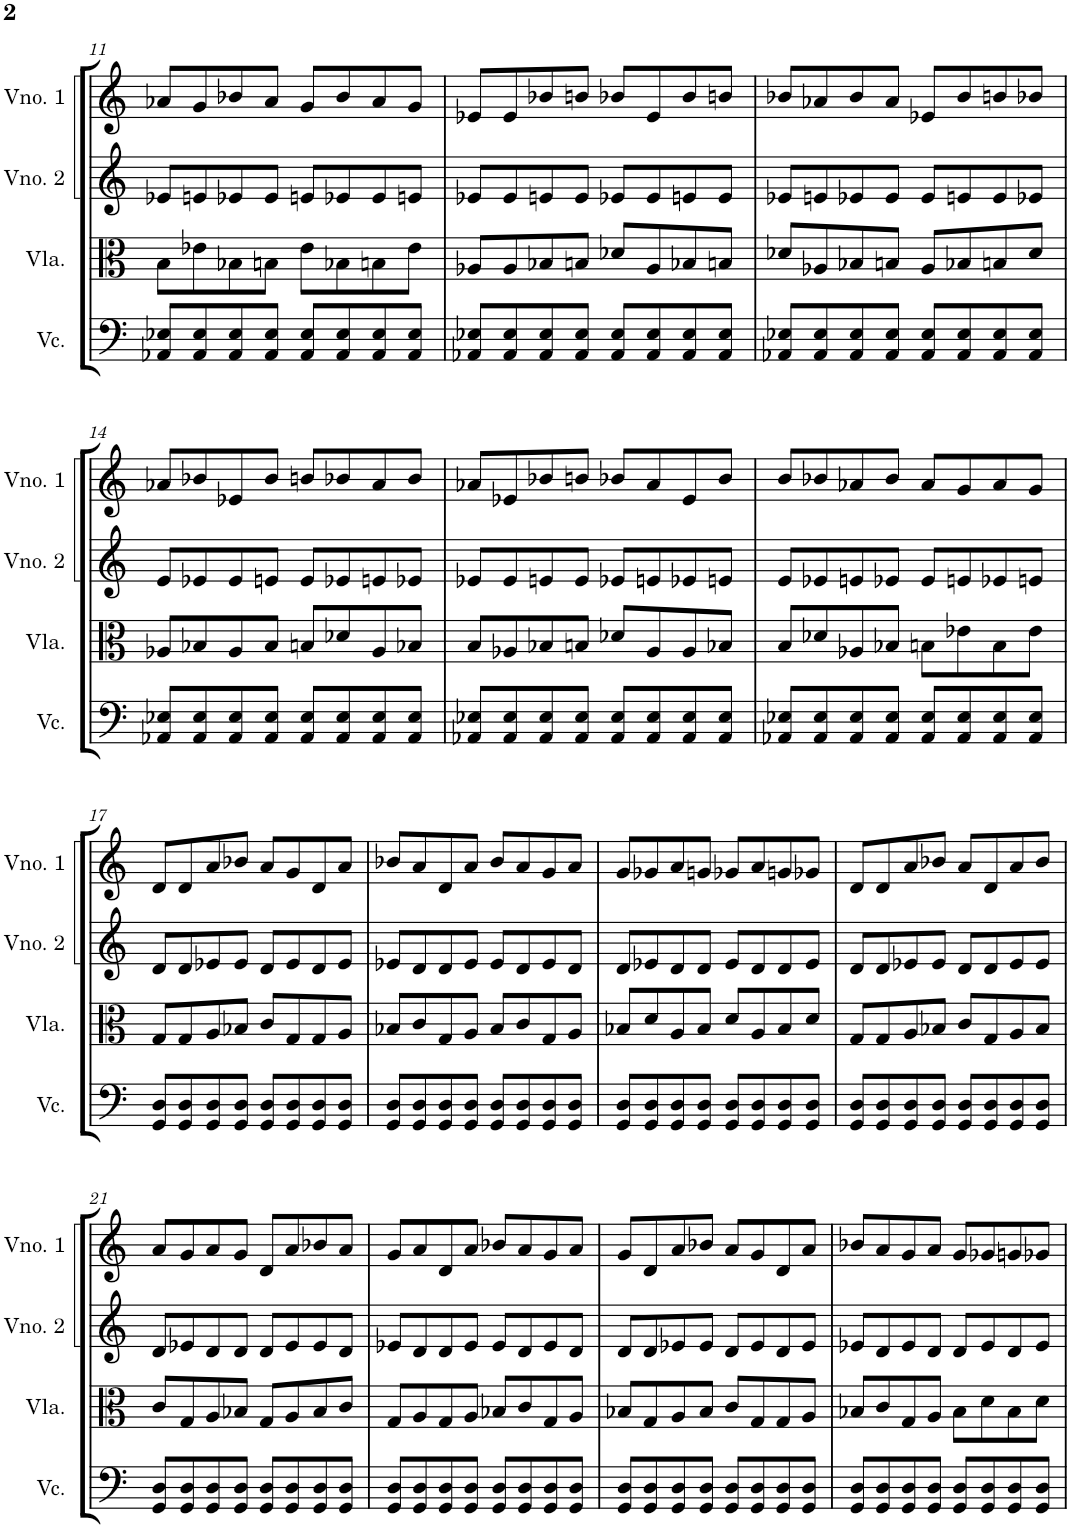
**kern	**kern	**kern	**kern
*part4	*part3	*part2	*part1
*staff4	*staff3	*staff2	*staff1
*I"Violoncelo	*I"Viola	*I"Violino 2	*I"Violino 1
*I'Vc.	*I'Vla.	*I'Vno. 2	*I'Vno. 1
!!LO:PB:g=z
*clefF4	*clefC3	*clefG2	*clefG2
*k[]	*k[]	*k[]	*k[]
*M4/4	*M4/4	*M4/4	*M4/4
=11	=11	=11	=11
8AA-X/ 8E-X/L	8B\L	8e-X/L	8a-X/L
8AA-/ 8E-/	8e-X\	8en/	8g/
8AA-/ 8E-/	8B-X\	8e-X/	8b-X/
8AA-/ 8E-/J	8Bn\J	8e-/J	8a-/J
8AA-/ 8E-/L	8e-\L	8en/L	8g/L
8AA-/ 8E-/	8B-X\	8e-X/	8b-/
8AA-/ 8E-/	8Bn\	8e-/	8a-/
8AA-/ 8E-/J	8e-\J	8en/J	8g/J
=12	=12	=12	=12
8AA-X/ 8E-X/L	8A-X/L	8e-X/L	8e-X/L
8AA-/ 8E-/	8A-/	8e-/	8e-/
8AA-/ 8E-/	8B-X/	8en/	8b-X/
8AA-/ 8E-/J	8Bn/J	8e/J	8bn/J
8AA-/ 8E-/L	8d-X/L	8e-X/L	8b-X/L
8AA-/ 8E-/	8A-/	8e-/	8e-/
8AA-/ 8E-/	8B-X/	8en/	8b-/
8AA-/ 8E-/J	8Bn/J	8e/J	8bn/J
=13	=13	=13	=13
8AA-X/ 8E-X/L	8d-X/L	8e-X/L	8b-X/L
8AA-/ 8E-/	8A-X/	8en/	8a-X/
8AA-/ 8E-/	8B-X/	8e-X/	8b-/
8AA-/ 8E-/J	8Bn/J	8e-/J	8a-/J
8AA-/ 8E-/L	8A-/L	8e-/L	8e-X/L
8AA-/ 8E-/	8B-X/	8en/	8b-/
8AA-/ 8E-/	8Bn/	8e/	8bn/
8AA-/ 8E-/J	8d-/J	8e-X/J	8b-X/J
!!LO:LB:g=z
=14	=14	=14	=14
8AA-X/ 8E-X/L	8A-X/L	8e/L	8a-X/L
8AA-/ 8E-/	8B-X/	8e-X/	8b-X/
8AA-/ 8E-/	8A-/	8e-/	8e-X/
8AA-/ 8E-/J	8B-/J	8en/J	8b-/J
8AA-/ 8E-/L	8Bn/L	8e/L	8bn/L
8AA-/ 8E-/	8d-X/	8e-X/	8b-X/
8AA-/ 8E-/	8A-/	8en/	8a-/
8AA-/ 8E-/J	8B-X/J	8e-X/J	8b-/J
=15	=15	=15	=15
8AA-X/ 8E-X/L	8B/L	8e-X/L	8a-X/L
8AA-/ 8E-/	8A-X/	8e-/	8e-X/
8AA-/ 8E-/	8B-X/	8en/	8b-X/
8AA-/ 8E-/J	8Bn/J	8e/J	8bn/J
8AA-/ 8E-/L	8d-X/L	8e-X/L	8b-X/L
8AA-/ 8E-/	8A-/	8en/	8a-/
8AA-/ 8E-/	8A-/	8e-X/	8e-/
8AA-/ 8E-/J	8B-X/J	8en/J	8b-/J
=16	=16	=16	=16
8AA-X/ 8E-X/L	8B/L	8e/L	8b/L
8AA-/ 8E-/	8d-X/	8e-X/	8b-X/
8AA-/ 8E-/	8A-X/	8en/	8a-X/
8AA-/ 8E-/J	8B-X/J	8e-X/J	8b-/J
8AA-/ 8E-/L	8Bn\L	8e-/L	8a-/L
8AA-/ 8E-/	8e-X\	8en/	8g/
8AA-/ 8E-/	8B\	8e-X/	8a-/
8AA-/ 8E-/J	8e-\J	8en/J	8g/J
!!LO:LB:g=z
=17	=17	=17	=17
8GG/ 8D/L	8G/L	8d/L	8d/L
8GG/ 8D/	8G/	8d/	8d/
8GG/ 8D/	8A/	8e-X/	8a/
8GG/ 8D/J	8B-X/J	8e-/J	8b-X/J
8GG/ 8D/L	8c/L	8d/L	8a/L
8GG/ 8D/	8G/	8e-/	8g/
8GG/ 8D/	8G/	8d/	8d/
8GG/ 8D/J	8A/J	8e-/J	8a/J
=18	=18	=18	=18
8GG/ 8D/L	8B-X/L	8e-X/L	8b-X/L
8GG/ 8D/	8c/	8d/	8a/
8GG/ 8D/	8G/	8d/	8d/
8GG/ 8D/J	8A/J	8e-/J	8a/J
8GG/ 8D/L	8B-/L	8e-/L	8b-/L
8GG/ 8D/	8c/	8d/	8a/
8GG/ 8D/	8G/	8e-/	8g/
8GG/ 8D/J	8A/J	8d/J	8a/J
=19	=19	=19	=19
8GG/ 8D/L	8B-X/L	8d/L	8g/L
8GG/ 8D/	8d/	8e-X/	8g-X/
8GG/ 8D/	8A/	8d/	8a/
8GG/ 8D/J	8B-/J	8d/J	8gn/J
8GG/ 8D/L	8d/L	8e-/L	8g-X/L
8GG/ 8D/	8A/	8d/	8a/
8GG/ 8D/	8B-/	8d/	8gn/
8GG/ 8D/J	8d/J	8e-/J	8g-X/J
=20	=20	=20	=20
8GG/ 8D/L	8G/L	8d/L	8d/L
8GG/ 8D/	8G/	8d/	8d/
8GG/ 8D/	8A/	8e-X/	8a/
8GG/ 8D/J	8B-X/J	8e-/J	8b-X/J
8GG/ 8D/L	8c/L	8d/L	8a/L
8GG/ 8D/	8G/	8d/	8d/
8GG/ 8D/	8A/	8e-/	8a/
8GG/ 8D/J	8B-/J	8e-/J	8b-/J
!!LO:LB:g=z
=21	=21	=21	=21
8GG/ 8D/L	8c/L	8d/L	8a/L
8GG/ 8D/	8G/	8e-X/	8g/
8GG/ 8D/	8A/	8d/	8a/
8GG/ 8D/J	8B-X/J	8d/J	8g/J
8GG/ 8D/L	8G/L	8d/L	8d/L
8GG/ 8D/	8A/	8e-/	8a/
8GG/ 8D/	8B-/	8e-/	8b-X/
8GG/ 8D/J	8c/J	8d/J	8a/J
=22	=22	=22	=22
8GG/ 8D/L	8G/L	8e-X/L	8g/L
8GG/ 8D/	8A/	8d/	8a/
8GG/ 8D/	8G/	8d/	8d/
8GG/ 8D/J	8A/J	8e-/J	8a/J
8GG/ 8D/L	8B-X/L	8e-/L	8b-X/L
8GG/ 8D/	8c/	8d/	8a/
8GG/ 8D/	8G/	8e-/	8g/
8GG/ 8D/J	8A/J	8d/J	8a/J
=23	=23	=23	=23
8GG/ 8D/L	8B-X/L	8d/L	8g/L
8GG/ 8D/	8G/	8d/	8d/
8GG/ 8D/	8A/	8e-X/	8a/
8GG/ 8D/J	8B-/J	8e-/J	8b-X/J
8GG/ 8D/L	8c/L	8d/L	8a/L
8GG/ 8D/	8G/	8e-/	8g/
8GG/ 8D/	8G/	8d/	8d/
8GG/ 8D/J	8A/J	8e-/J	8a/J
=24	=24	=24	=24
8GG/ 8D/L	8B-X/L	8e-X/L	8b-X/L
8GG/ 8D/	8c/	8d/	8a/
8GG/ 8D/	8G/	8e-/	8g/
8GG/ 8D/J	8A/J	8d/J	8a/J
8GG/ 8D/L	8B-\L	8d/L	8g/L
8GG/ 8D/	8d\	8e-/	8g-X/
8GG/ 8D/	8B-\	8d/	8gn/
8GG/ 8D/J	8d\J	8e-/J	8g-X/J
=	=	=	=
*-	*-	*-	*-
